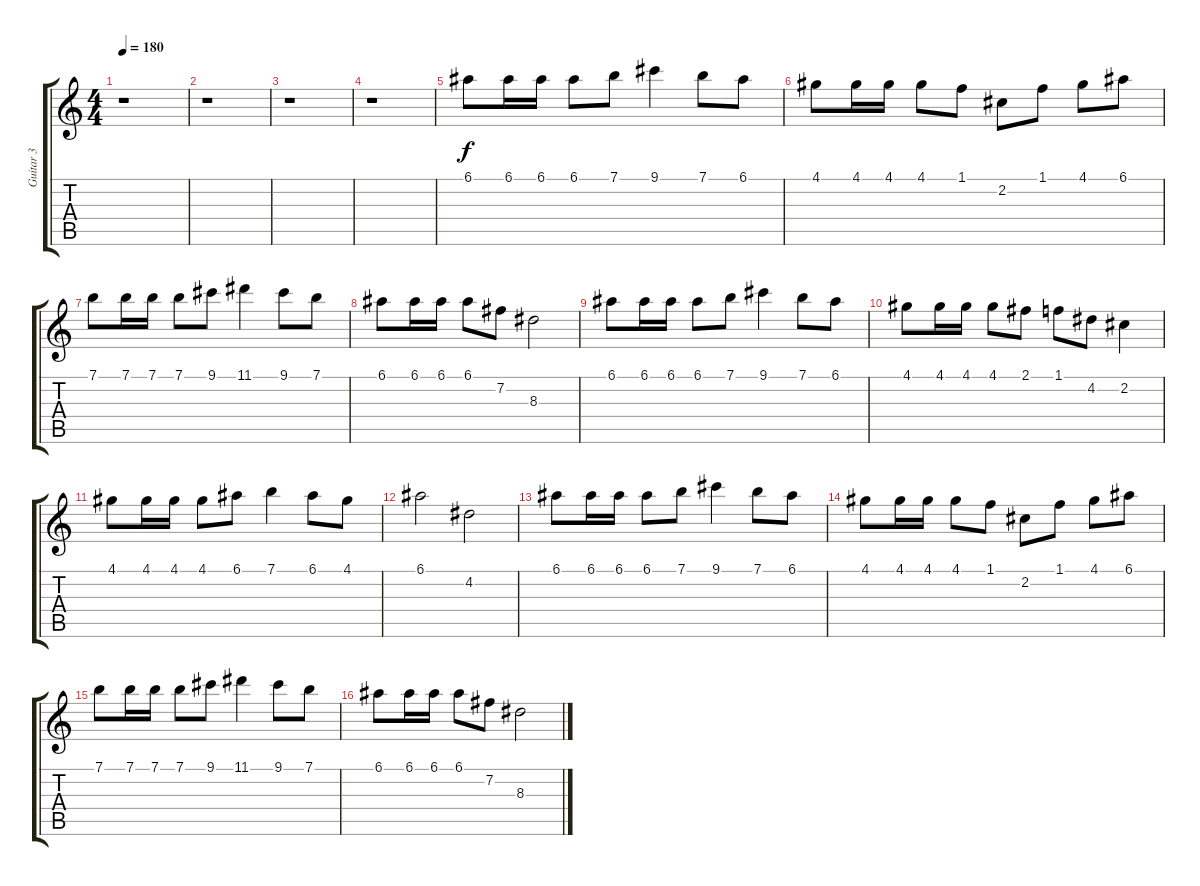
\track ("Guitar 3" "Guitar 3") {instrument overdrivenguitar}
\staff {score tabs}
\tuning (E4 B3 G3 D3 A2 E2) {hide}
\ts (4 4)
\tempo 180
\clef g2
\ks c
r.1{dy f} |
r.1 |
r.1 |
r.1 |
6.1.8 6.1.16 6.1.16 6.1.8 7.1.8 9.1.4 7.1.8 6.1.8 |
4.1.8 4.1.16 4.1.16 4.1.8 1.1.8 2.2.8 1.1.8 4.1.8 6.1.8 |
7.1.8 7.1.16 7.1.16 7.1.8 9.1.8 11.1.4 9.1.8 7.1.8 |
6.1.8 6.1.16 6.1.16 6.1.8 7.2.8 8.3.2 |
6.1.8 6.1.16 6.1.16 6.1.8 7.1.8 9.1.4 7.1.8 6.1.8 |
4.1.8 4.1.16 4.1.16 4.1.8 2.1.8 1.1.8 4.2.8 2.2.4 |
4.1.8 4.1.16 4.1.16 4.1.8 6.1.8 7.1.4 6.1.8 4.1.8 |
6.1.2 4.2.2 |
6.1.8 6.1.16 6.1.16 6.1.8 7.1.8 9.1.4 7.1.8 6.1.8 |
4.1.8 4.1.16 4.1.16 4.1.8 1.1.8 2.2.8 1.1.8 4.1.8 6.1.8 |
7.1.8 7.1.16 7.1.16 7.1.8 9.1.8 11.1.4 9.1.8 7.1.8 |
6.1.8 6.1.16 6.1.16 6.1.8 7.2.8 8.3.2
